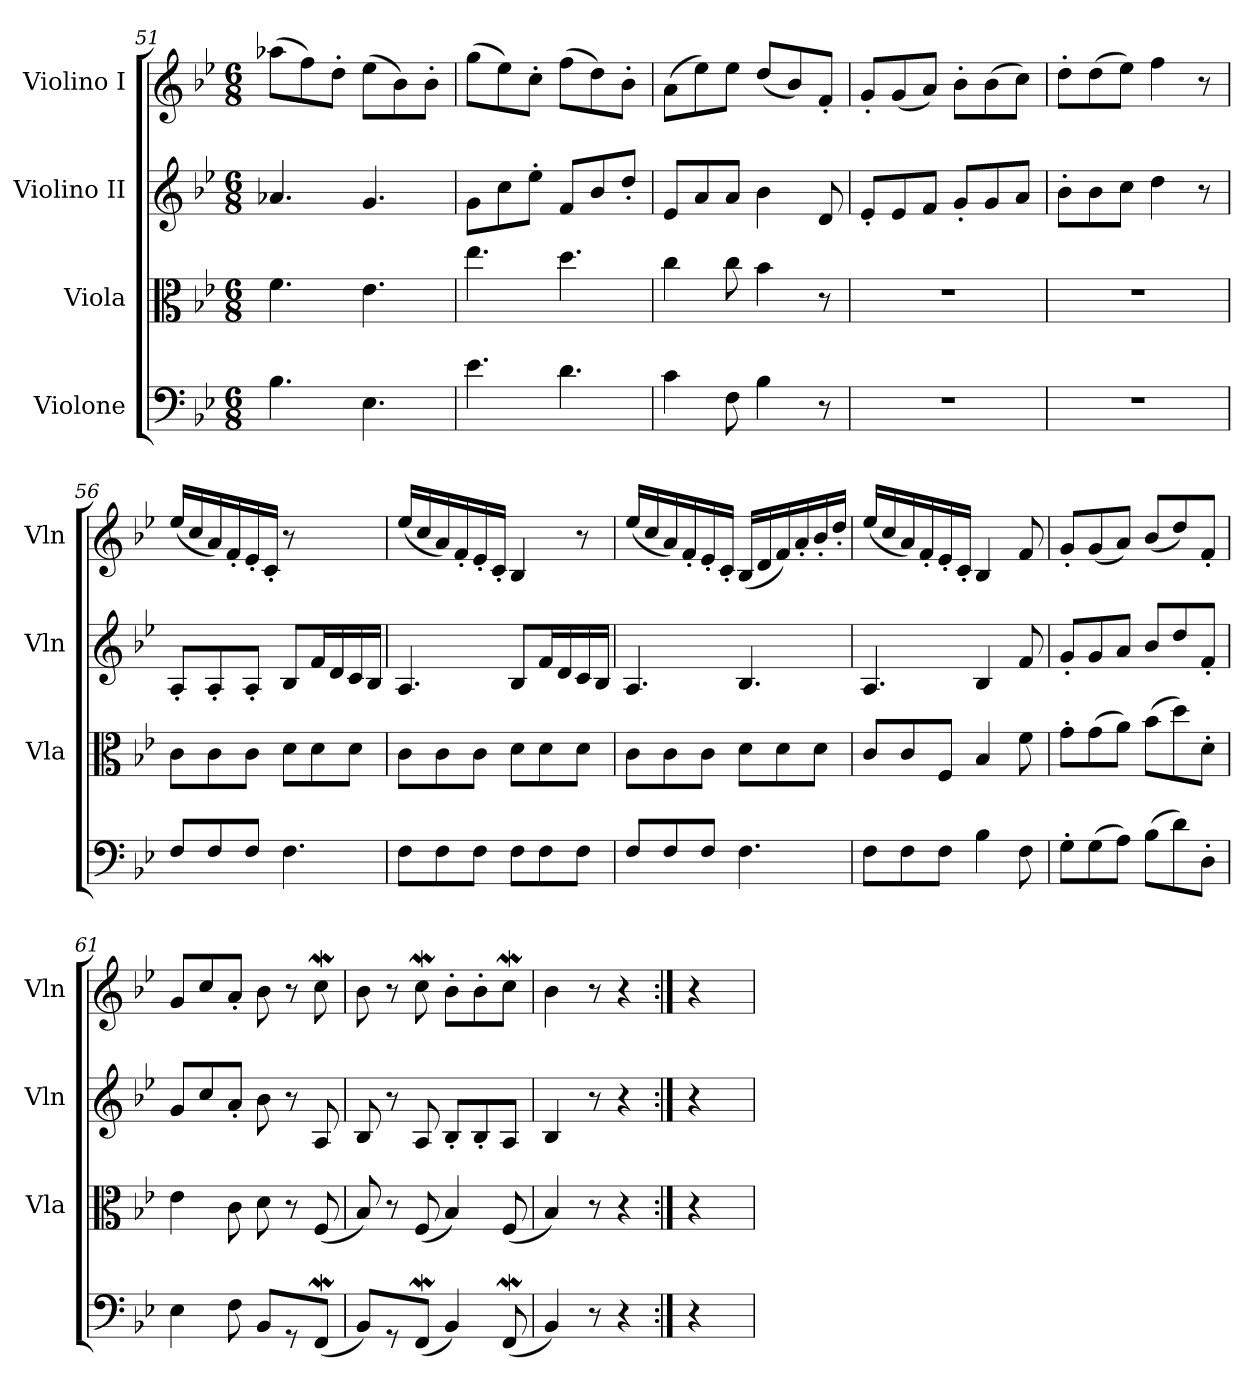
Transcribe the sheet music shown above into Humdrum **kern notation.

**kern	**kern	**kern	**kern
*part4	*part3	*part2	*part1
*staff4	*staff3	*staff2	*staff1
*I"Violone	*I"Viola	*I"Violino II	*I"Violino I
*	*I'Vla	*I'Vln	*I'Vln
*clefF4	*clefC3	*clefG2	*clefG2
*k[b-e-]	*k[b-e-]	*k[b-e-]	*k[b-e-]
*B-:	*B-:	*B-:	*B-:
*M6/8	*M6/8	*M6/8	*M6/8
=51	=51	=51	=51
4.B-\	4.f\	4.a-X/	(>8aa-X\L
.	.	.	8ff\)
.	.	.	8dd'>\J
4.E-\	4.e-\	4.g/	(>8ee-\L
.	.	.	8b-\)
.	.	.	8b-'>\J
=52	=52	=52	=52
4.e-\	4.ee-\	8g\L	(>8gg\L
.	.	8cc\	8ee-\)
.	.	8ee-'>\J	8cc'>\J
4.d\	4.dd\	8f/L	(>8ff\L
.	.	8b-/	8dd\)
.	.	8dd'</J	8b-'>\J
=53	=53	=53	=53
4c\	4cc\	8e-/L	(>8a\L
.	.	8a/	8ee-\)
8F\	8cc\	8a/J	8ee-\J
4B-\	4b-\	4b-\	(<8dd/L
.	.	.	8b-/)
8r	8r	8d/	8f'</J
!!LO:LB:g=z
=54	=54	=54	=54
2.r	2.r	8e-'</L	8g'</L
.	.	8e-/	(<8g/
.	.	8f/J	8a/J)
.	.	8g'</L	8b-'>\L
.	.	8g/	(>8b-\
.	.	8a/J	8cc\J)
=55	=55	=55	=55
2.r	2.r	8b-'>\L	8dd'>\L
.	.	8b-\	(>8dd\
.	.	8cc\J	8ee-\J)
.	.	4dd\	4ff\
.	.	8r	8r
=56	=56	=56	=56
8F\L	8c\L	8A'</L	(<16ee-/LL
.	.	.	16cc/
8F/	8c\	8A'</	16a/)
.	.	.	16f'</
8F/J	8c\J	8A'</J	16e-'</
.	.	.	16c'</JJ
4.F\	8d\L	8B-/L	8r
.	8d\	16f/L	4ryy
.	.	16d/	.
.	8d\J	16c/	.
.	.	16B-/JJ	.
=57	=57	=57	=57
8F\L	8c\L	4.A/	(<16ee-/LL
.	.	.	16cc/
8F\	8c\	.	16a/)
.	.	.	16f'</
8F\J	8c\J	.	16e-'</
.	.	.	16c'</JJ
8F\L	8d\L	8B-/L	4B-/
8F\	8d\	16f/L	.
.	.	16d/	.
8F\J	8d\J	16c/	8r
.	.	16B-/JJ	.
=58	=58	=58	=58
8F\L	8c\L	4.A/	(<16ee-/LL
.	.	.	16cc/
8F/	8c\	.	16a/)
.	.	.	16f'</
8F/J	8c\J	.	16e-'</
.	.	.	16c'</JJ
4.F\	8d\L	4.B-/	(<16B-/LL
.	.	.	16d/
.	8d\	.	16f/)
.	.	.	16a'</
.	8d\J	.	16b-'</
.	.	.	16dd'</JJ
=59	=59	=59	=59
8F\L	8c/L	4.A/	(<16ee-/LL
.	.	.	16cc/
8F\	8c/	.	16a/)
.	.	.	16f'</
8F\J	8F/J	.	16e-'</
.	.	.	16c'</JJ
4B-\	4B-/	4B-/	4B-/
8F\	8f\	8f/	8f/
!!LO:LB:g=z
=60	=60	=60	=60
8G'>\L	8g'>\L	8g'</L	8g'</L
(>8G\	(>8g\	8g/	(<8g/
8A\J)	8a\J)	8a/J	8a/J)
(>8B-\L	(>8b-\L	8b-/L	(<8b-/L
8d\)	8dd\)	8dd/	8dd/)
8D'>\J	8d'>\J	8f'</J	8f'</J
=61	=61	=61	=61
4E-\	4e-\	8g/L	8g/L
.	.	8cc/	8cc/
8F\	8c\	8a'</J	8a'</J
8BB-/L	8d\	8b-\	8b-\
8r	8r	8r	8r
(<8FFW/J	(<8F/	8A/	8ccW\
=62	=62	=62	=62
8BB-/L)	8B-/)	8B-/	8b-\
8r	8r	8r	8r
(<8FFW/J	(<8F/	8A/	8ccW\
4BB-/)	4B-/)	8B-'</L	8b-'>\L
.	.	8B-'</	8b-'>\
(<8FFW/	(<8F/	8A/J	8ccW\J
=63	=63	=63	=63
4BB-/)	4B-/)	4B-/	4b-\
8r	8r	8r	8r
4r	4r	4r	4r
=64:|!	=64:|!	=64:|!	=64:|!
4r	4r	4r	4r
=65	=65	=65	=65
4r	4r	4r	4r
==	==	==	==
*-	*-	*-	*-
